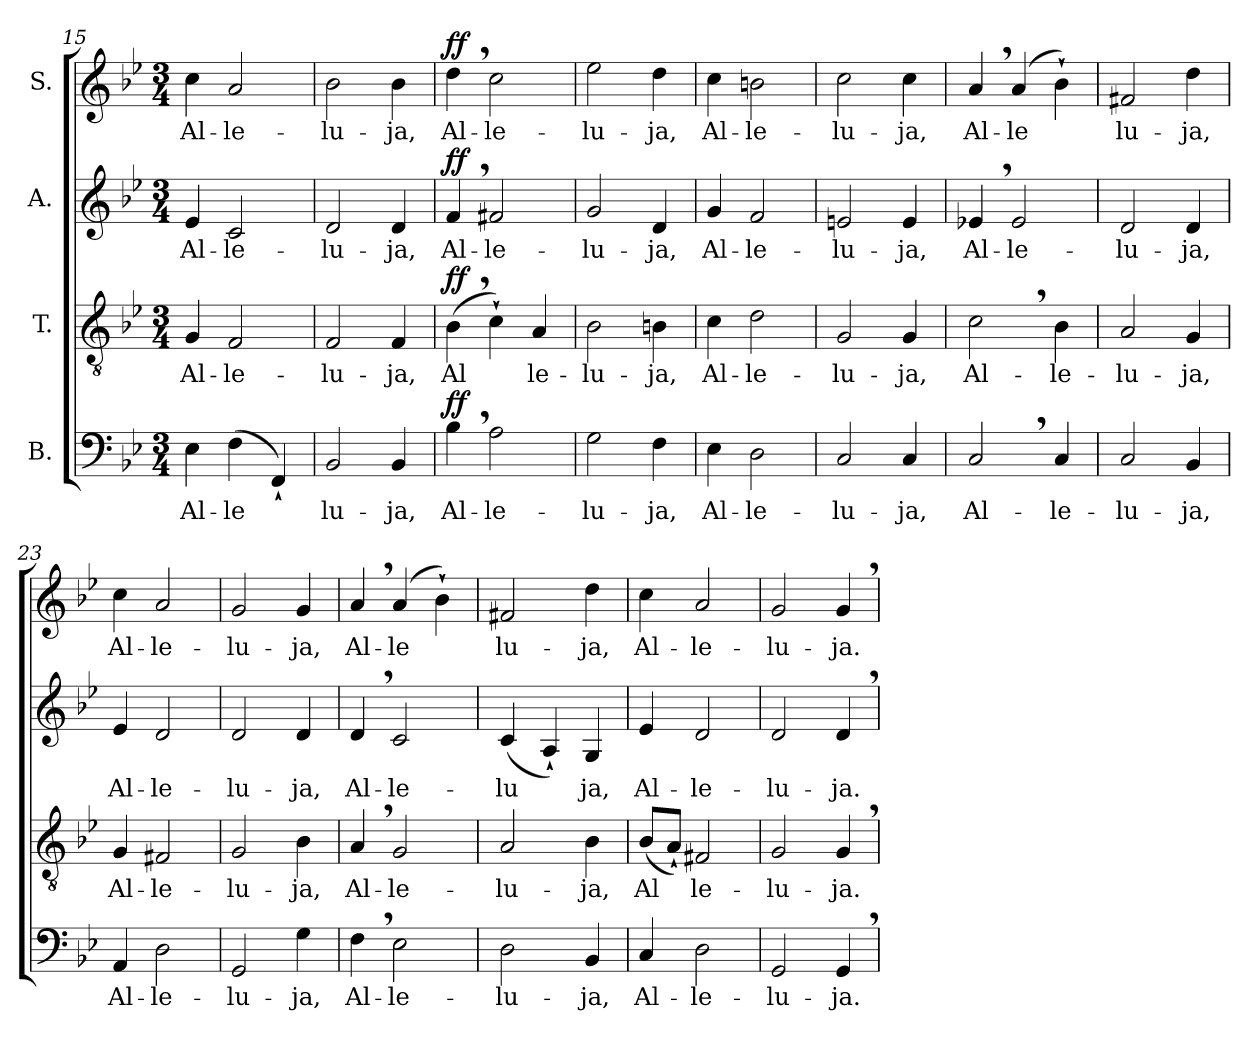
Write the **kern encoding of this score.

**kern	**text	**dynam	**kern	**text	**dynam	**kern	**text	**dynam	**kern	**text	**dynam
*part4	*part4	*part4	*part3	*part3	*part3	*part2	*part2	*part2	*part1	*part1	*part1
*staff4	*staff4	*staff4	*staff3	*staff3	*staff3	*staff2	*staff2	*staff2	*staff1	*staff1	*staff1
*I"B.	*	*	*I"T.	*	*	*I"A.	*	*	*I"S.	*	*
*clefF4	*	*	*clefGv2	*	*	*clefG2	*	*	*clefG2	*	*
*k[b-e-]	*	*	*k[b-e-]	*	*	*k[b-e-]	*	*	*k[b-e-]	*	*
*B-:	*	*	*B-:	*	*	*B-:	*	*	*B-:	*	*
*M3/4	*	*	*M3/4	*	*	*M3/4	*	*	*M3/4	*	*
=15	=15	=15	=15	=15	=15	=15	=15	=15	=15	=15	=15
!	!LO:LY:b	!	!	!LO:LY:b	!	!	!LO:LY:b	!	!	!LO:LY:b	!
4E-\	Al-	.	4G/	Al-	.	4e-/	Al-	.	4cc\	Al-	.
!	!LO:LY:b	!	!	!LO:LY:b	!	!	!LO:LY:b	!	!	!LO:LY:b	!
(>4F\	-le-	.	2F/	-le-	.	2c/	-le-	.	2a/	-le-	.
!	!LO:LY:b	!	!	!	!	!	!	!	!	!	!
4FF`</)	--	.	.	.	.	.	.	.	.	.	.
=16	=16	=16	=16	=16	=16	=16	=16	=16	=16	=16	=16
!	!LO:LY:b	!	!	!LO:LY:b	!	!	!LO:LY:b	!	!	!LO:LY:b	!
2BB-/	-lu-	.	2F/	-lu-	.	2d/	-lu-	.	2b-\	-lu-	.
!	!LO:LY:b	!	!	!LO:LY:b	!	!	!LO:LY:b	!	!	!LO:LY:b	!
4BB-/	-ja,	.	4F/	-ja,	.	4d/	-ja,	.	4b-\	-ja,	.
!!LO:LB:g=z
=17	=17	=17	=17	=17	=17	=17	=17	=17	=17	=17	=17
!	!LO:LY:b	!LO:DY:b	!	!LO:LY:b	!LO:DY:b	!	!LO:LY:b	!LO:DY:b	!	!LO:LY:b	!LO:DY:b
4B-,>\	Al-	ff	(>4B-,>\	Al-	ff	4f,</	Al-	ff	4dd,>\	Al-	ff
!	!LO:LY:b	!	!	!LO:LY:b	!	!	!LO:LY:b	!	!	!LO:LY:b	!
2A\	-le-	.	4c`>\)	-	.	2f#X/	-le-	.	2cc\	-le-	.
!	!	!	!	!LO:LY:b	!	!	!	!	!	!	!
.	.	.	4A/	le-	.	.	.	.	.	.	.
=18	=18	=18	=18	=18	=18	=18	=18	=18	=18	=18	=18
!	!LO:LY:b	!	!	!LO:LY:b	!	!	!LO:LY:b	!	!	!LO:LY:b	!
2G\	-lu-	.	2B-\	-lu-	.	2g/	-lu-	.	2ee-\	-lu-	.
!	!LO:LY:b	!	!	!LO:LY:b	!	!	!LO:LY:b	!	!	!LO:LY:b	!
4F\	-ja,	.	4Bn\	-ja,	.	4d/	-ja,	.	4dd\	-ja,	.
=19	=19	=19	=19	=19	=19	=19	=19	=19	=19	=19	=19
!	!LO:LY:b	!	!	!LO:LY:b	!	!	!LO:LY:b	!	!	!LO:LY:b	!
4E-\	Al-	.	4c\	Al-	.	4g/	Al-	.	4cc\	Al-	.
!	!LO:LY:b	!	!	!LO:LY:b	!	!	!LO:LY:b	!	!	!LO:LY:b	!
2D\	-le-	.	2d\	-le-	.	2f/	-le-	.	2bn\	-le-	.
=20	=20	=20	=20	=20	=20	=20	=20	=20	=20	=20	=20
!	!LO:LY:b	!	!	!LO:LY:b	!	!	!LO:LY:b	!	!	!LO:LY:b	!
2C/	-lu-	.	2G/	-lu-	.	2en/	-lu-	.	2cc\	-lu-	.
!	!LO:LY:b	!	!	!LO:LY:b	!	!	!LO:LY:b	!	!	!LO:LY:b	!
4C/	-ja,	.	4G/	-ja,	.	4e/	-ja,	.	4cc\	-ja,	.
=21	=21	=21	=21	=21	=21	=21	=21	=21	=21	=21	=21
!	!LO:LY:b	!	!	!LO:LY:b	!	!	!LO:LY:b	!	!	!LO:LY:b	!
2C,</	Al-	.	2c,>\	Al-	.	4e-X,</	Al-	.	4a,</	Al-	.
!	!	!	!	!	!	!	!LO:LY:b	!	!	!LO:LY:b	!
.	.	.	.	.	.	2e-/	-le-	.	(>4a/	-le-	.
!	!LO:LY:b	!	!	!LO:LY:b	!	!	!	!	!	!LO:LY:b	!
4C/	-le-	.	4B-\	-le-	.	.	.	.	4b-`>\)	--	.
=22	=22	=22	=22	=22	=22	=22	=22	=22	=22	=22	=22
!	!LO:LY:b	!	!	!LO:LY:b	!	!	!LO:LY:b	!	!	!LO:LY:b	!
2C/	-lu-	.	2A/	-lu-	.	2d/	-lu-	.	2f#X/	-lu-	.
!	!LO:LY:b	!	!	!LO:LY:b	!	!	!LO:LY:b	!	!	!LO:LY:b	!
4BB-/	-ja,	.	4G/	-ja,	.	4d/	-ja,	.	4dd\	-ja,	.
=23	=23	=23	=23	=23	=23	=23	=23	=23	=23	=23	=23
!	!LO:LY:b	!	!	!LO:LY:b	!	!	!LO:LY:b	!	!	!LO:LY:b	!
4AA/	Al-	.	4G/	Al-	.	4e-/	Al-	.	4cc\	Al-	.
!	!LO:LY:b	!	!	!LO:LY:b	!	!	!LO:LY:b	!	!	!LO:LY:b	!
2D\	-le-	.	2F#X/	-le-	.	2d/	-le-	.	2a/	-le-	.
=24	=24	=24	=24	=24	=24	=24	=24	=24	=24	=24	=24
!	!LO:LY:b	!	!	!LO:LY:b	!	!	!LO:LY:b	!	!	!LO:LY:b	!
2GG/	-lu-	.	2G/	-lu-	.	2d/	-lu-	.	2g/	-lu-	.
!	!LO:LY:b	!	!	!LO:LY:b	!	!	!LO:LY:b	!	!	!LO:LY:b	!
4G\	-ja,	.	4B-\	-ja,	.	4d/	-ja,	.	4g/	-ja,	.
!!LO:PB:g=z
=25	=25	=25	=25	=25	=25	=25	=25	=25	=25	=25	=25
!	!LO:LY:b	!	!	!LO:LY:b	!	!	!LO:LY:b	!	!	!LO:LY:b	!
4F,>\	Al-	.	4A,</	Al-	.	4d,</	Al-	.	4a,</	Al-	.
!	!LO:LY:b	!	!	!LO:LY:b	!	!	!LO:LY:b	!	!	!LO:LY:b	!
2E-\	-le-	.	2G/	-le-	.	2c/	-le-	.	(>4a/	-le-	.
!	!	!	!	!	!	!	!	!	!	!LO:LY:b	!
.	.	.	.	.	.	.	.	.	4b-`>\)	--	.
=26	=26	=26	=26	=26	=26	=26	=26	=26	=26	=26	=26
!	!LO:LY:b	!	!	!LO:LY:b	!	!	!LO:LY:b	!	!	!LO:LY:b	!
2D\	-lu-	.	2A/	-lu-	.	(>4c/	-lu-	.	2f#X/	-lu-	.
!	!	!	!	!	!	!	!LO:LY:b	!	!	!	!
.	.	.	.	.	.	4A`</)	-	.	.	.	.
!	!LO:LY:b	!	!	!LO:LY:b	!	!	!LO:LY:b	!	!	!LO:LY:b	!
4BB-/	-ja,	.	4B-\	-ja,	.	4G/	ja,	.	4dd\	-ja,	.
=27	=27	=27	=27	=27	=27	=27	=27	=27	=27	=27	=27
!	!LO:LY:b	!	!	!LO:LY:b	!	!	!LO:LY:b	!	!	!LO:LY:b	!
4C/	Al-	.	(>8B-/L	Al-	.	4e-/	Al-	.	4cc\	Al-	.
!	!	!	!	!LO:LY:b	!	!	!	!	!	!	!
.	.	.	8A`</J)	-	.	.	.	.	.	.	.
!	!LO:LY:b	!	!	!LO:LY:b	!	!	!LO:LY:b	!	!	!LO:LY:b	!
2D\	-le-	.	2F#X/	le-	.	2d/	-le-	.	2a/	-le-	.
=28	=28	=28	=28	=28	=28	=28	=28	=28	=28	=28	=28
!	!LO:LY:b	!	!	!LO:LY:b	!	!	!LO:LY:b	!	!	!LO:LY:b	!
2GG/	-lu-	.	2G/	-lu-	.	2d/	-lu-	.	2g/	-lu-	.
!	!LO:LY:b	!	!	!LO:LY:b	!	!	!LO:LY:b	!	!	!LO:LY:b	!
4GG,</	-ja.	.	4G,</	-ja.	.	4d,</	-ja.	.	4g,</	-ja.	.
=	=	=	=	=	=	=	=	=	=	=	=
*-	*-	*-	*-	*-	*-	*-	*-	*-	*-	*-	*-
